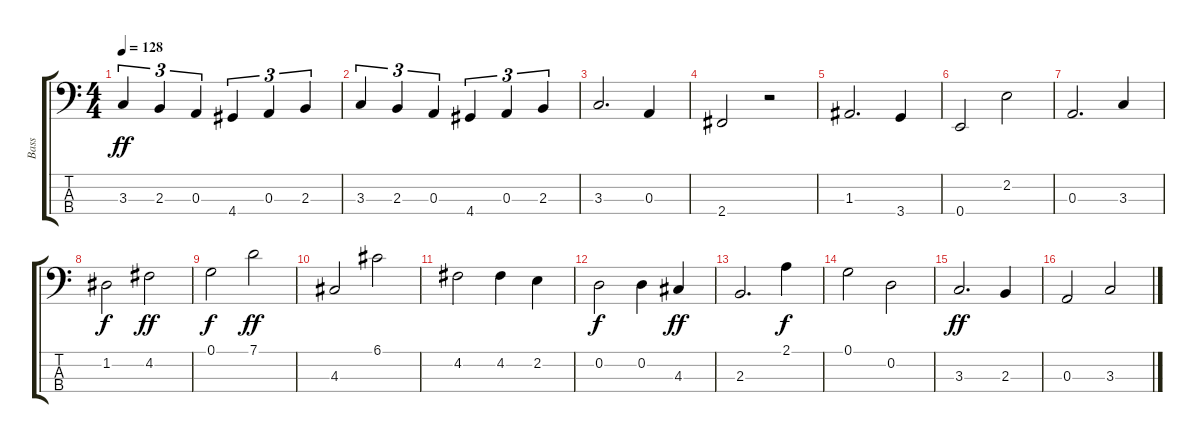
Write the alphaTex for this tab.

\track ("Bass" "Bass") {instrument electricbassfinger}
\staff {score tabs}
\tuning (G2 D2 A1 E1) {hide}
\ts (4 4)
\tempo 128
\clef f4
\ks c
3.3.4{tu (3 2) dy ff} 2.3.4{tu (3 2)} 0.3.4{tu (3 2)} 4.4.4{tu (3 2)} 0.3.4{tu (3 2)} 2.3.4{tu (3 2)} |
3.3.4{tu (3 2)} 2.3.4{tu (3 2)} 0.3.4{tu (3 2)} 4.4.4{tu (3 2)} 0.3.4{tu (3 2)} 2.3.4{tu (3 2)} |
3.3.2{d} 0.3.4 |
2.4.2 r.2 |
1.3.2{d} 3.4.4 |
0.4.2 2.2.2 |
0.3.2{d} 3.3.4 |
1.2.2{dy f} 4.2.2{dy ff} |
0.1.2{dy f} 7.1.2{dy ff} |
4.3.2 6.1.2 |
4.2.2 4.2.4 2.2.4 |
0.2.2{dy f} 0.2.4 4.3.4{dy ff} |
2.3.2{d} 2.1.4{dy f} |
0.1.2 0.2.2 |
3.3.2{d dy ff} 2.3.4 |
0.3.2 3.3.2
